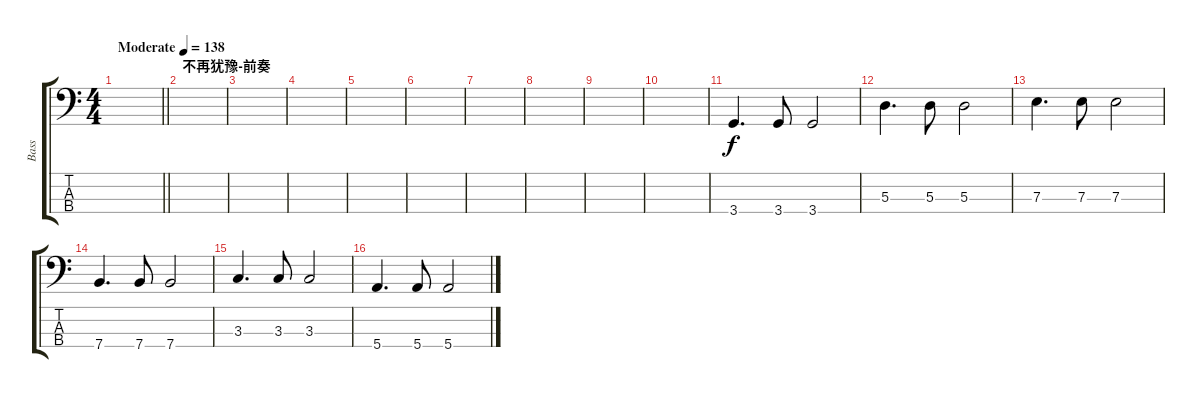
\track ("Bass" "Bass") {instrument electricbassfinger}
\staff {score tabs}
\tuning (G2 D2 A1 E1) {hide}
\ts (4 4)
\tempo (138 "Moderate")
\clef f4
\barLineRight lightlight
\ks c
|
\section ("" "不再犹豫-前奏")
|
|
|
|
|
|
|
|
|
3.4.4{d} 3.4.8 3.4.2 |
5.3.4{d} 5.3.8 5.3.2 |
7.3.4{d} 7.3.8 7.3.2 |
7.4.4{d} 7.4.8 7.4.2 |
3.3.4{d} 3.3.8 3.3.2 |
5.4.4{d} 5.4.8 5.4.2
